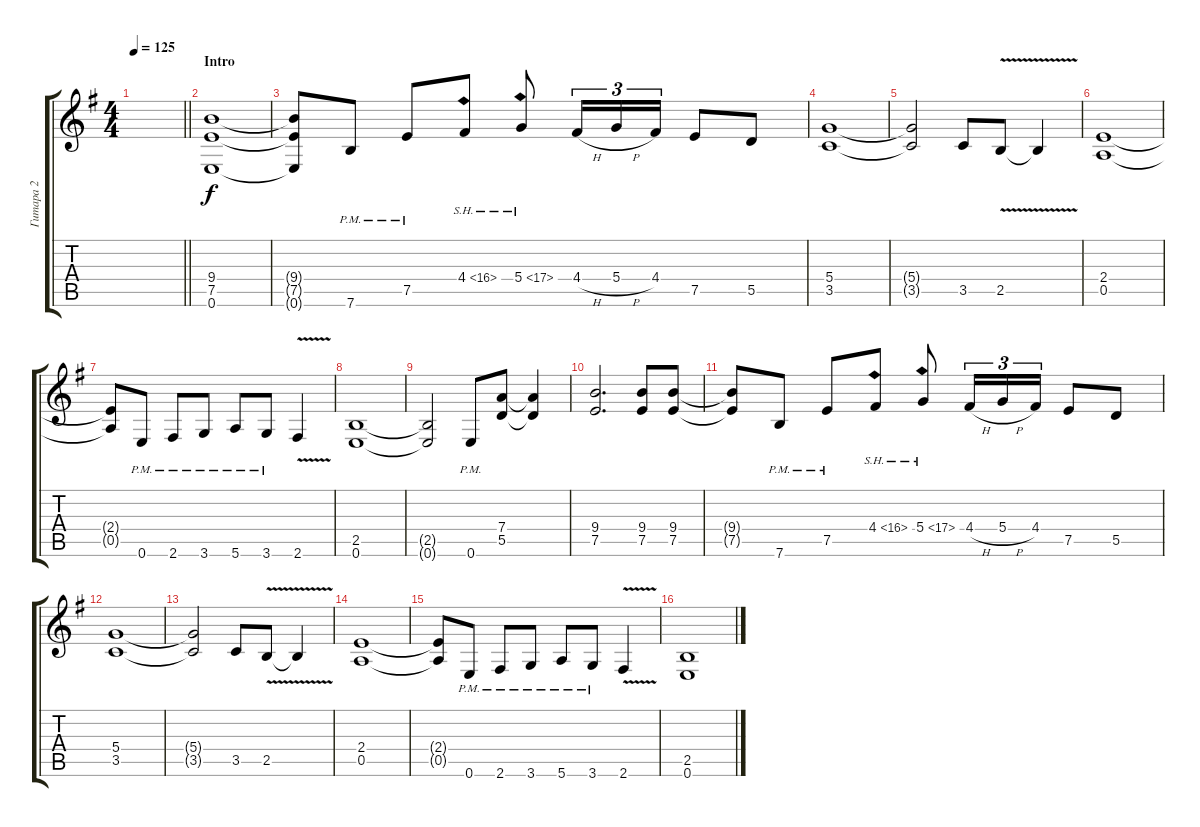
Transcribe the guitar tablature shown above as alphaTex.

\track ("Гитара 2" "Гитара 2") {instrument distortionguitar}
\staff {score tabs}
\tuning (E4 B3 G3 D3 A2 E2) {hide}
\ts (4 4)
\tempo 125
\clef g2
\barLineRight lightlight
\ks eminor
|
\section ("" "Intro")
(9.4 7.5 0.6).1 |
(9.4{t} 7.5{t} 0.6{t}).8 7.6{pm}.8 7.5{pm}.8 4.4{sh 12}.8 5.4{sh 12}.8 4.4{h}.16{tu (3 2)} 5.4{h}.16{tu (3 2)} 4.4.16{tu (3 2)} 7.5.8 5.5.8 |
(5.4 3.5).1 |
(5.4{t} 3.5{t}).2 3.5.8 2.5{v}.8 2.5{t}.4 |
(2.4 0.5).1 |
(2.4{t} 0.5{t}).8 0.6{pm}.8 2.6{pm}.8 3.6{pm}.8 5.6{pm}.8 3.6{pm}.8 2.6{v}.4 |
(2.5 0.6).1 |
(2.5{t} 0.6{t}).2 0.6{pm}.8 (7.4 5.5).8 (7.4{t} 5.5{t}).4 |
(9.4 7.5).2{d} (9.4 7.5).8 (9.4 7.5).8 |
(9.4{t} 7.5{t}).8 7.6{pm}.8 7.5{pm}.8 4.4{sh 12}.8 5.4{sh 12}.8 4.4{h}.16{tu (3 2)} 5.4{h}.16{tu (3 2)} 4.4.16{tu (3 2)} 7.5.8 5.5.8 |
(5.4 3.5).1 |
(5.4{t} 3.5{t}).2 3.5.8 2.5{v}.8 2.5{t}.4 |
(2.4 0.5).1 |
(2.4{t} 0.5{t}).8 0.6{pm}.8 2.6{pm}.8 3.6{pm}.8 5.6{pm}.8 3.6{pm}.8 2.6{v}.4 |
(2.5 0.6).1
